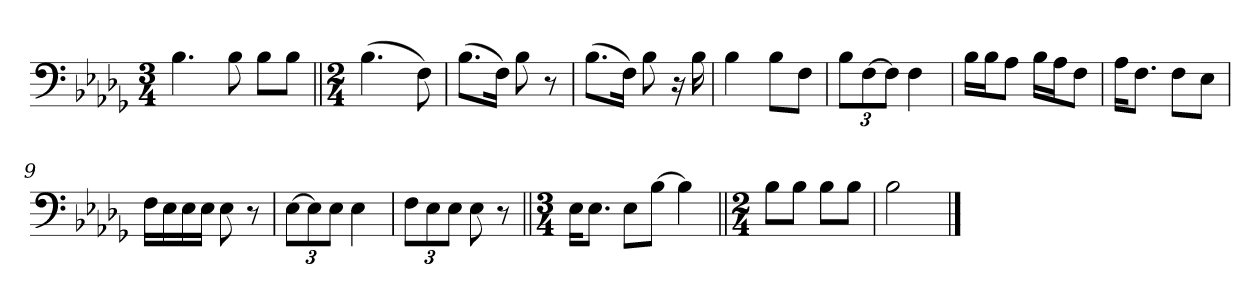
**kern
*part1
*staff1
*clefF4
*k[b-e-a-d-g-]
*M3/4
=1
4.B-\
8B-\
8B-\L
8B-\J
=2||
*M2/4
(4.B-\
8F\)
=3
(8.B-\L
16F\Jk)
8B-\
8r
=4
(8.B-\L
16F\Jk)
8B-\
16r
16B-\
=5
4B-\
8B-\L
8F\J
=6
12B-\L
[12F\
12F\J]
4F\
=7
16B-\LL
16B-\J
8A-\J
16B-\LL
16A-\J
8F\J
=8
16A-\KL
8.F\J
8F\L
8E-\J
=9
16F\LL
16E-\
16E-\
16E-\JJ
8E-\
8r
=10
[12E-\L
12E-\]
12E-\J
4E-\
=11
12F\L
12E-\
12E-\J
8E-\
8r
=12||
*M3/4
16E-\KL
8.E-\J
8E-\L
[8B-\J
4B-\]
=13||
*M2/4
8B-\L
8B-\J
8B-\L
8B-\J
=14
2B-\
==
*-
